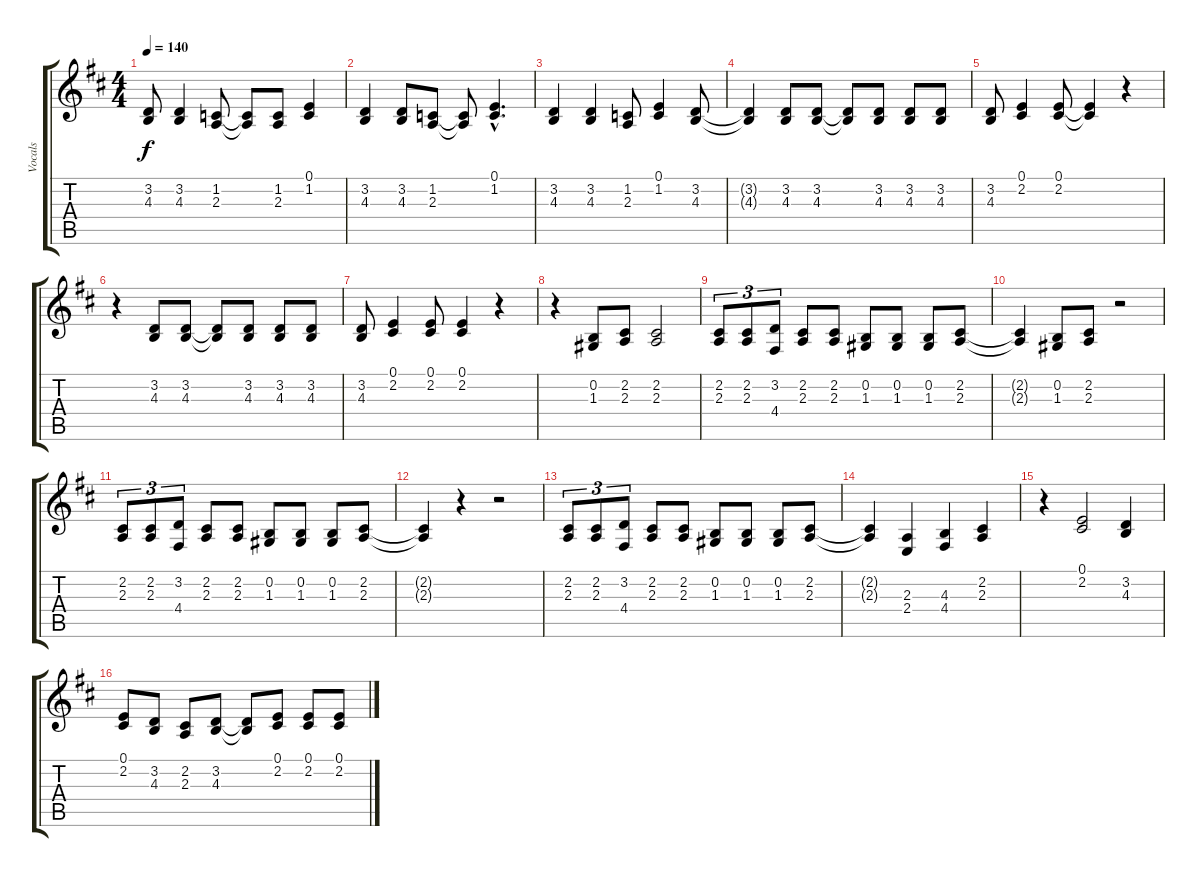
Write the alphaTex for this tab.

\track ("Vocals" "Vocals") {instrument brightacousticpiano}
\staff {score tabs}
\tuning (E4 B3 G3 D3 A2 E2) {hide}
\ts (4 4)
\tempo 140
\clef g2
\ks d
(3.2{t} 4.3{t}).8{dy f} (3.2 4.3).4 (1.2 2.3).8 (1.2{t} 2.3{t}).8 (1.2 2.3).8 (0.1 1.2).4 |
(3.2 4.3).4 (3.2 4.3).8 (1.2 2.3).8 (1.2{t} 2.3{t}).8 (0.1{hac} 1.2{hac}).4{d} |
(3.2 4.3).4 (3.2 4.3).4 (1.2 2.3).8 (0.1 1.2).4 (3.2 4.3).8 |
(3.2{t} 4.3{t}).4 (3.2 4.3).8 (3.2 4.3).8 (3.2{t} 4.3{t}).8 (3.2 4.3).8 (3.2 4.3).8 (3.2 4.3).8 |
(3.2 4.3).8 (0.1 2.2).4 (0.1 2.2).8 (0.1{t} 2.2{t}).4 r.4 |
r.4 (3.2 4.3).8 (3.2 4.3).8 (3.2{t} 4.3{t}).8 (3.2 4.3).8 (3.2 4.3).8 (3.2 4.3).8 |
(3.2 4.3).8 (0.1 2.2).4 (0.1 2.2).8 (0.1 2.2).4 r.4 |
r.4 (0.2 1.3).8 (2.2 2.3).8 (2.2 2.3).2 |
(2.2 2.3).8{tu (3 2)} (2.2 2.3).8{tu (3 2)} (3.2 4.4).8{tu (3 2)} (2.2 2.3).8 (2.2 2.3).8 (0.2 1.3).8 (0.2 1.3).8 (0.2 1.3).8 (2.2 2.3).8 |
(2.2{t} 2.3{t}).4 (0.2 1.3).8 (2.2 2.3).8 r.2 |
(2.2 2.3).8{tu (3 2)} (2.2 2.3).8{tu (3 2)} (3.2 4.4).8{tu (3 2)} (2.2 2.3).8 (2.2 2.3).8 (0.2 1.3).8 (0.2 1.3).8 (0.2 1.3).8 (2.2 2.3).8 |
(2.2{t} 2.3{t}).4 r.4 r.2 |
(2.2 2.3).8{tu (3 2)} (2.2 2.3).8{tu (3 2)} (3.2 4.4).8{tu (3 2)} (2.2 2.3).8 (2.2 2.3).8 (0.2 1.3).8 (0.2 1.3).8 (0.2 1.3).8 (2.2 2.3).8 |
(2.2{t} 2.3{t}).4 (2.3 2.4).4 (4.3 4.4).4 (2.2 2.3).4 |
r.4 (0.1 2.2).2 (3.2 4.3).4 |
(0.1 2.2).8 (3.2 4.3).8 (2.2 2.3).8 (3.2 4.3).8 (3.2{t} 4.3{t}).8 (0.1 2.2).8 (0.1 2.2).8 (0.1 2.2).8
